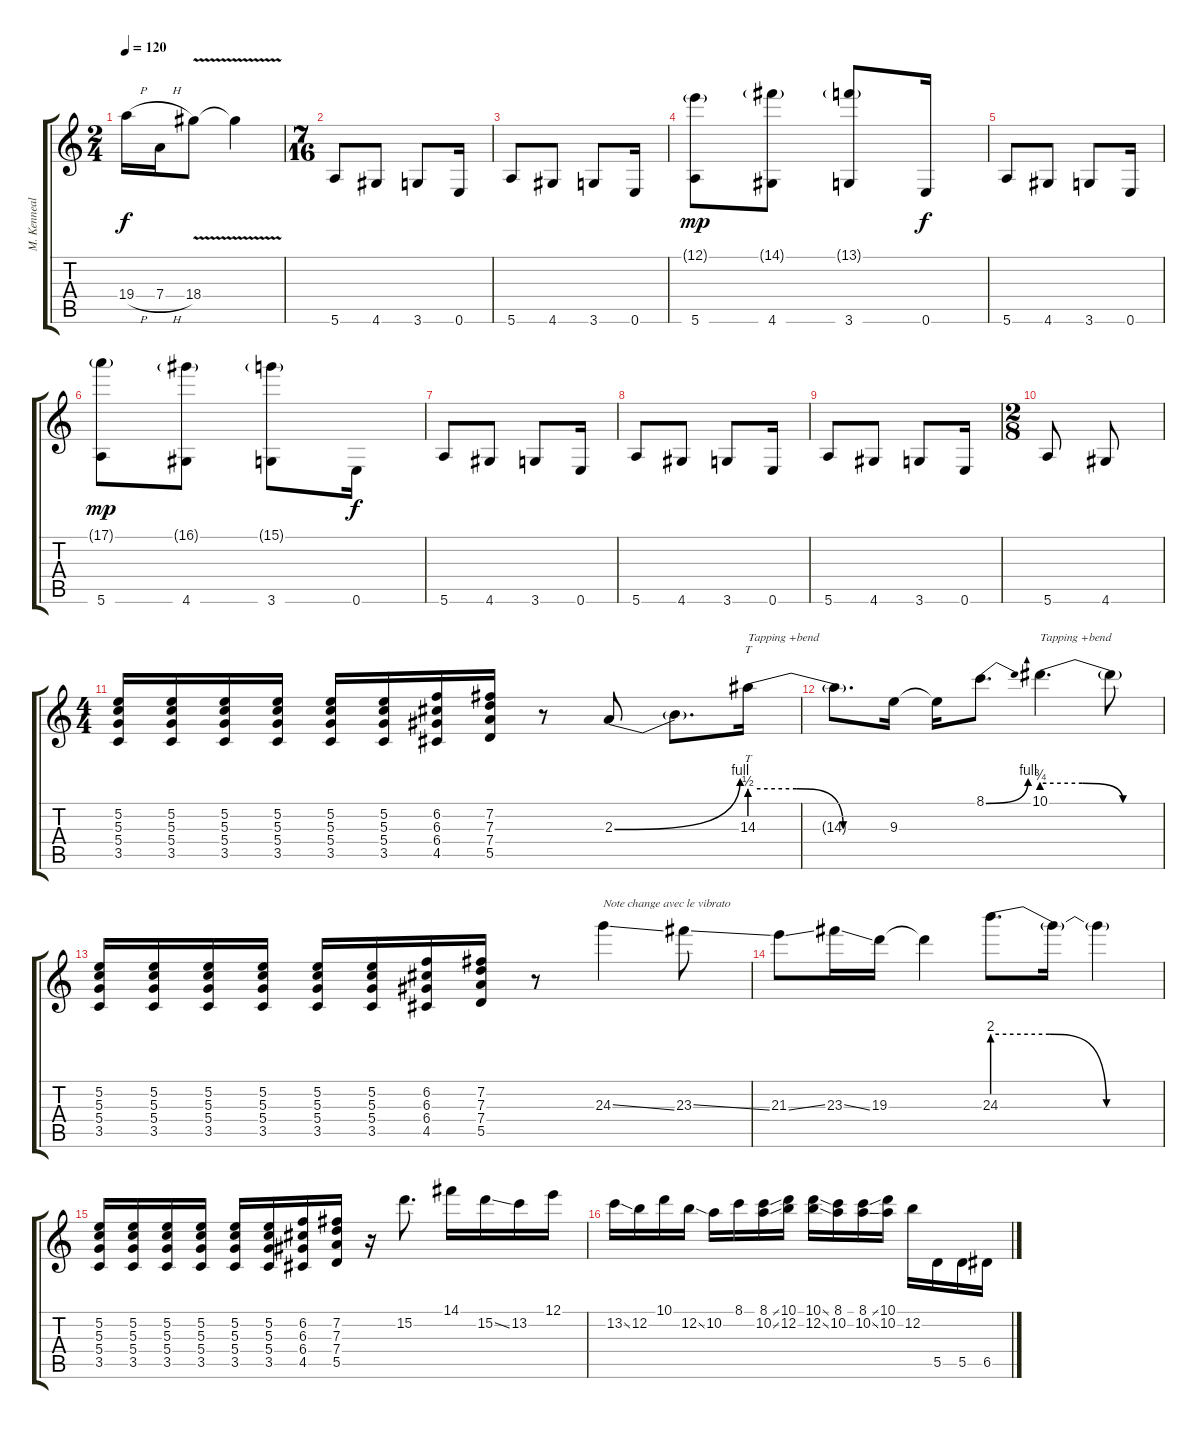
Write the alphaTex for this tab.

\track ("M. Kennealy" "M. Kenneal") {instrument distortionguitar}
\staff {score tabs}
\tuning (E4 B3 G3 D3 A2 E2) {hide}
\ts (2 4)
\tempo 120
\clef g2
\ks c
19.4{h}.16{dy f} 7.4{h}.16 18.4{v}.8 18.4{t}.4 |
\ts (7 16)
5.6.8 4.6.8 3.6.8 0.6.16 |
5.6.8 4.6.8 3.6.8 0.6.16 |
(12.1{g} 5.6).8{dy mp} (14.1{g} 4.6).8 (13.1{g} 3.6).8 0.6.16{dy f} |
5.6.8 4.6.8 3.6.8 0.6.16 |
(17.1{g} 5.6).8{dy mp} (16.1{g} 4.6).8 (15.1{g} 3.6).8 0.6.16{dy f} |
5.6.8 4.6.8 3.6.8 0.6.16 |
5.6.8 4.6.8 3.6.8 0.6.16 |
5.6.8 4.6.8 3.6.8 0.6.16 |
\ts (2 8)
5.6.8 4.6.8 |
\ts (4 4)
(5.2 5.3 5.4 3.5).16 (5.2 5.3 5.4 3.5).16 (5.2 5.3 5.4 3.5).16 (5.2 5.3 5.4 3.5).16 (5.2 5.3 5.4 3.5).16 (5.2 5.3 5.4 3.5).16 (6.2 6.3 6.4 4.5).16 (7.2 7.3 7.4 5.5).16 r.8 2.3{be (bend 0 0 60 4)}.8 2.3{t}.8{d} 14.3{be (custom 0 2 20 2 40 0 60 0)}.16{tt txt "Tapping +bend"} |
14.3{t}.8{d} 9.3.16 9.3{t}.16 8.1{be (bend 0 0 60 4)}.8{d} 10.1{be (custom 0 3 20 3 40 0 60 0)}.4{d txt "Tapping +bend"} 10.1{t}.8 |
(5.2 5.3 5.4 3.5).16 (5.2 5.3 5.4 3.5).16 (5.2 5.3 5.4 3.5).16 (5.2 5.3 5.4 3.5).16 (5.2 5.3 5.4 3.5).16 (5.2 5.3 5.4 3.5).16 (6.2 6.3 6.4 4.5).16 (7.2 7.3 7.4 5.5).16 r.8 24.3{ss}.4{txt "Note change avec le vibrato"} 23.3{ss}.8 |
21.3{ss}.8 23.3{ss}.16 19.3.16 19.3{t}.4 24.3{be (custom 0 8 20 8 40 0 60 0)}.8{d} 24.3{t}.16 24.3{t}.4 |
(5.2 5.3 5.4 3.5).16 (5.2 5.3 5.4 3.5).16 (5.2 5.3 5.4 3.5).16 (5.2 5.3 5.4 3.5).16 (5.2 5.3 5.4 3.5).16 (5.2 5.3 5.4 3.5).16 (6.2 6.3 6.4 4.5).16 (7.2 7.3 7.4 5.5).16 r.16 15.2.8{d} 14.1.16 15.2{ss}.16 13.2.16 12.1.16 |
13.2{ss}.16 12.2.16 10.1.16 12.2{ss}.16 10.2.16 8.1.16 (8.1{ss} 10.2{ss}).16 (10.1 12.2).16 (10.1{ss} 12.2{ss}).16 (8.1 10.2).16 (8.1{ss} 10.2{ss}).16 (10.1 10.2).16 12.2.16 5.5.16 5.5.16 6.5.16
